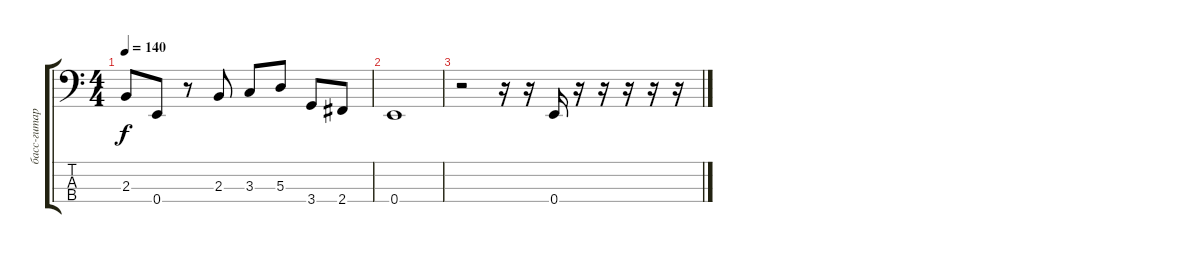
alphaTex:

\track ("басс-гитара" "басс-гитар") {instrument slapbass1 bank 21}
\staff {score tabs}
\tuning (G2 D2 A1 E1) {hide}
\ts (4 4)
\tempo 140
\clef f4
\ks c
2.3.8{dy f} 0.4.8 r.8 2.3.8 3.3.8 5.3.8 3.4.8 2.4.8 |
0.4.1 |
r.2 r.16 r.16 0.4.16 r.16 r.16 r.16 r.16 r.16
